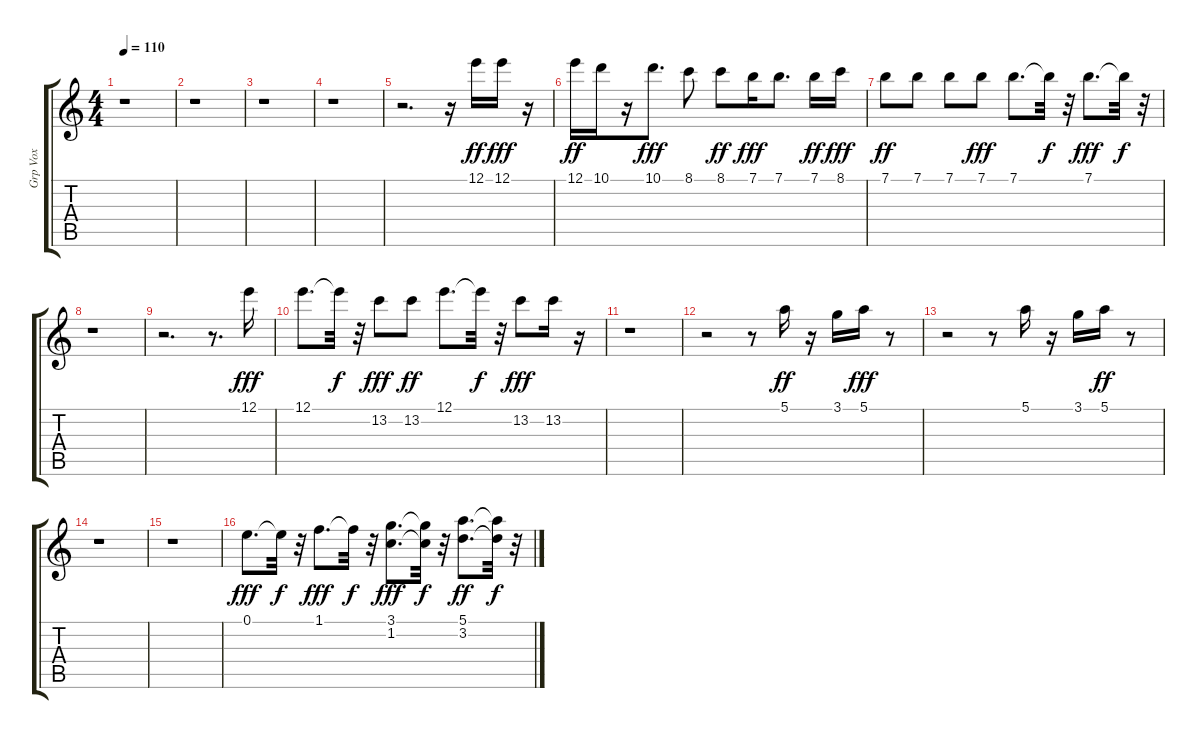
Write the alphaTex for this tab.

\track ("Grp Vox " "Grp Vox ") {instrument acousticguitarsteel}
\staff {score tabs}
\tuning (E4 B3 G3 D3 A2 E2) {hide}
\ts (4 4)
\tempo 110
\clef g2
\ks c
r.1{dy ff} |
r.1 |
r.1 |
r.1 |
r.2{d} r.16 12.1.16 12.1.16{dy fff} r.16 |
12.1.16{dy ff} 10.1.16 r.16 10.1.8{d dy fff} 8.1.8 8.1.8{dy ff} 7.1.16{dy fff} 7.1.8{d} 7.1.16{dy ff} 8.1.16{dy fff} |
7.1.8{dy ff} 7.1.8 7.1.8 7.1.8{dy fff} 7.1.8{d} 7.1{t}.32{dy f} r.32 7.1.8{d dy fff} 7.1{t}.32{dy f} r.32 |
r.1 |
r.2{d} r.8{d} 12.1.16{dy fff} |
12.1.8{d} 12.1{t}.32{dy f} r.32 13.2.8{dy fff} 13.2.8{dy ff} 12.1.8{d} 12.1{t}.32{dy f} r.32 13.2.8{dy fff} 13.2.16 r.16 |
r.1 |
r.2 r.8 5.1.16{dy ff} r.16 3.1.16 5.1.16{dy fff} r.8 |
r.2 r.8 5.1.16 r.16 3.1.16 5.1.16{dy ff} r.8 |
r.1 |
r.1 |
0.1.8{d dy fff} 0.1{t}.32{dy f} r.32 1.1.8{d dy fff} 1.1{t}.32{dy f} r.32 (3.1 1.2).8{d dy fff} (3.1{t} 1.2{t}).32{dy f} r.32 (5.1 3.2).8{d dy ff} (5.1{t} 3.2{t}).32{dy f} r.32
